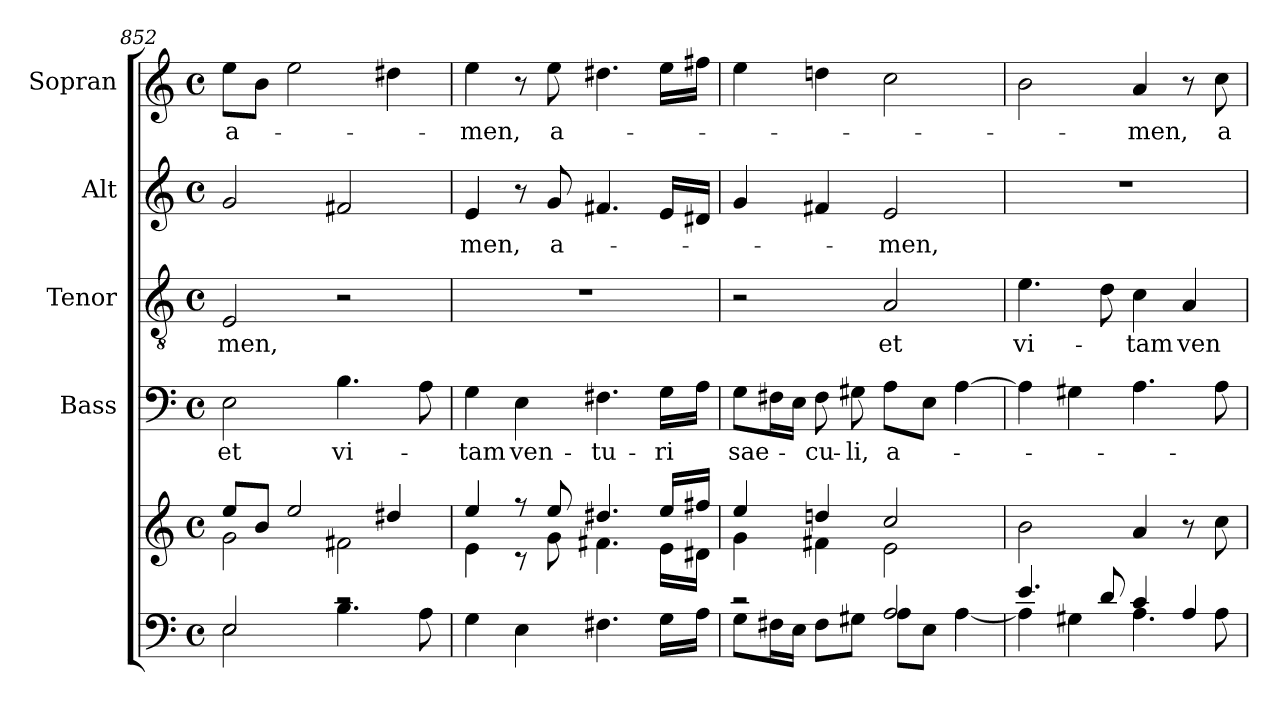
**kern	**kern	**kern	**text	**kern	**text	**kern	**text	**kern	**text
*part5	*part5	*part4	*part4	*part3	*part3	*part2	*part2	*part1	*part1
*staff6	*staff5	*staff4	*staff4	*staff3	*staff3	*staff2	*staff2	*staff1	*staff1
*	*	*I"Bass	*	*I"Tenor	*	*I"Alt	*	*I"Sopran	*
*	*	*I'B.	*	*I'T.	*	*I'A.	*	*I'S.	*
*clefF4	*clefG2	*clefF4	*	*clefGv2	*	*clefG2	*	*clefG2	*
*k[]	*k[]	*k[]	*	*k[]	*	*k[]	*	*k[]	*
*C:	*C:	*C:	*	*C:	*	*C:	*	*C:	*
*M4/4	*M4/4	*M4/4	*	*M4/4	*	*M4/4	*	*M4/4	*
*met(c)	*met(c)	*met(c)	*	*met(c)	*	*met(c)	*	*met(c)	*
=852	=852	=852	=852	=852	=852	=852	=852	=852	=852
*^	*^	*	*	*	*	*	*	*	*
!	!	!	!	!	!LO:LY:b	!	!LO:LY:b	!	!	!	!LO:LY:b
2E/	2E\	8ee/L	2g\	2E\	et	2E/	-men,	2g/	.	8ee\L	a-
.	.	8b/J	.	.	.	.	.	.	.	8b\J	.
.	.	2ee/	.	.	.	.	.	.	.	2ee\	.
!	!	!	!	!	!LO:LY:b	!	!	!	!	!	!
2rd	4.B\	.	2f#X\	4.B\	vi-	2r	.	2f#X/	.	.	.
.	.	4dd#X/	.	.	.	.	.	.	.	4dd#X\	.
.	8A\	.	.	8A\	.	.	.	.	.	.	.
!!LO:PB:g=z
=853	=853	=853	=853	=853	=853	=853	=853	=853	=853	=853	=853
!	!	!	!	!	!LO:LY:b	!	!	!	!LO:LY:b	!	!LO:LY:b
*v	*v	*	*	*	*	*	*	*	*	*	*
4G\	4ee/	4e\	4G\	-tam	1r	.	4e/	-men,	4ee\	-men,
!	!	!	!	!LO:LY:b	!	!	!	!	!	!
4E\	8r	8rc	4E\	ven-	.	.	8r	.	8r	.
!	!	!	!	!	!	!	!	!LO:LY:b	!	!LO:LY:b
.	8ee/	8g\	.	.	.	.	8g/	a-	8ee\	a-
!	!	!	!	!LO:LY:b	!	!	!	!	!	!
4.F#X\	4.dd#X/	4.f#X\	4.F#X\	-tu-	.	.	4.f#X/	.	4.dd#X\	.
!	!	!	!	!LO:LY:b	!	!	!	!	!	!
16G\LL	16ee/LL	16e\LL	16G\LL	-ri	.	.	16e/LL	.	16ee\LL	.
16A\JJ	16ff#X/JJ	16d#X\JJ	16A\JJ	.	.	.	16d#X/JJ	.	16ff#X\JJ	.
=854	=854	=854	=854	=854	=854	=854	=854	=854	=854	=854
*^	*	*	*	*	*	*	*	*	*	*
!	!	!	!	!	!LO:LY:b	!	!	!	!	!	!
2rc	8G\L	4ee/	4g\	8G\L	sae-	2r	.	4g/	.	4ee\	.
.	16F#X\L	.	.	16F#X\L	.	.	.	.	.	.	.
.	16E\JJ	.	.	16E\JJ	.	.	.	.	.	.	.
!	!	!	!	!	!LO:LY:b	!	!	!	!	!	!
.	8F#\L	4ddn/	4f#X\	8F#\	-cu-	.	.	4f#X/	.	4ddn\	.
!	!	!	!	!	!LO:LY:b	!	!	!	!	!	!
.	8G#X\J	.	.	8G#X\	-li,	.	.	.	.	.	.
!	!	!	!	!	!LO:LY:b	!	!LO:LY:b	!	!LO:LY:b	!	!
2A/	8A\L	2cc/	2e\	8A\L	a-	2A/	et	2e/	-men,	2cc\	.
.	8E\J	.	.	8E\J	.	.	.	.	.	.	.
.	[<4A\	.	.	[4A\	.	.	.	.	.	.	.
*	*	*v	*v	*	*	*	*	*	*	*	*
=855	=855	=855	=855	=855	=855	=855	=855	=855	=855	=855
!	!	!	!	!	!	!LO:LY:b	!	!	!	!
4.e/	4A\]	2b\	4A\]	.	4.e\	vi-	1r	.	2b\	.
.	4G#X\	.	4G#X\	.	.	.	.	.	.	.
8d/	.	.	.	.	8d\	.	.	.	.	.
!	!	!	!	!	!	!LO:LY:b	!	!	!	!LO:LY:b
4c/	4.A\	4a/	4.A\	.	4c\	-tam	.	.	4a/	-men,
!	!	!	!	!	!	!LO:LY:b	!	!	!	!
4A/	.	8r	.	.	4A/	ven-	.	.	8r	.
!	!	!	!	!	!	!	!	!	!	!LO:LY:b
.	8A\	8cc\	8A\	.	.	.	.	.	8cc\	a-
*v	*v	*	*	*	*	*	*	*	*	*
=	=	=	=	=	=	=	=	=	=
*-	*-	*-	*-	*-	*-	*-	*-	*-	*-
